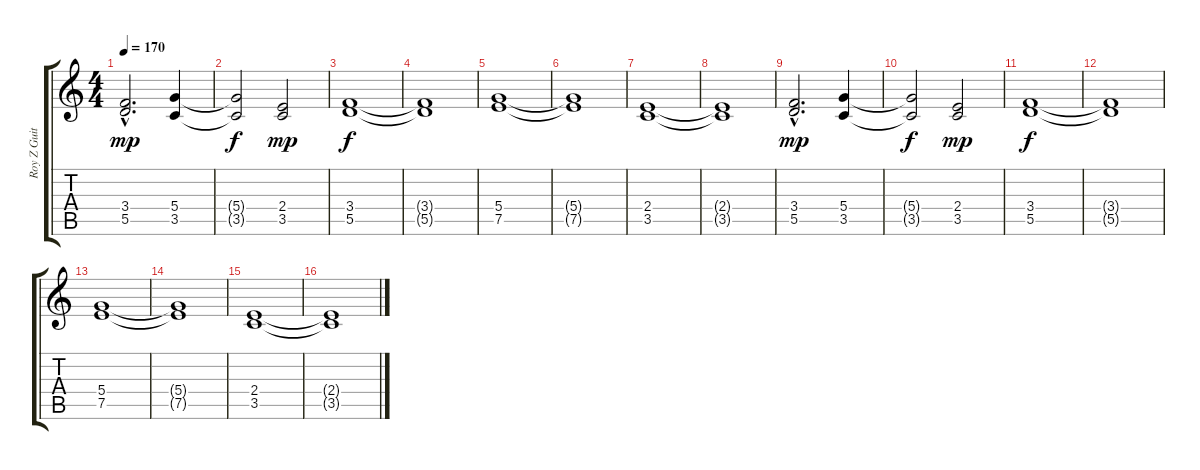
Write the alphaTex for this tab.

\track ("Roy Z Guitar 02" "Roy Z Guit") {instrument distortionguitar}
\staff {score tabs}
\tuning (E4 B3 G3 D3 A2 D2) {hide}
\ts (4 4)
\tempo 170
\clef g2
\ks c
(3.4{hac} 5.5{hac}).2{d dy mp} (5.4 3.5).4 |
(5.4{t} 3.5{t}).2{dy f} (2.4 3.5).2{dy mp} |
(3.4 5.5).1{dy f instrument acousticguitarsteel} |
(3.4{t} 5.5{t}).1 |
(5.4 7.5).1 |
(5.4{t} 7.5{t}).1 |
(2.4 3.5).1 |
(2.4{t} 3.5{t}).1 |
(3.4{hac} 5.5{hac}).2{d dy mp} (5.4 3.5).4 |
(5.4{t} 3.5{t}).2{dy f} (2.4 3.5).2{dy mp} |
(3.4 5.5).1{dy f instrument acousticguitarsteel} |
(3.4{t} 5.5{t}).1 |
(5.4 7.5).1 |
(5.4{t} 7.5{t}).1 |
(2.4 3.5).1 |
(2.4{t} 3.5{t}).1
